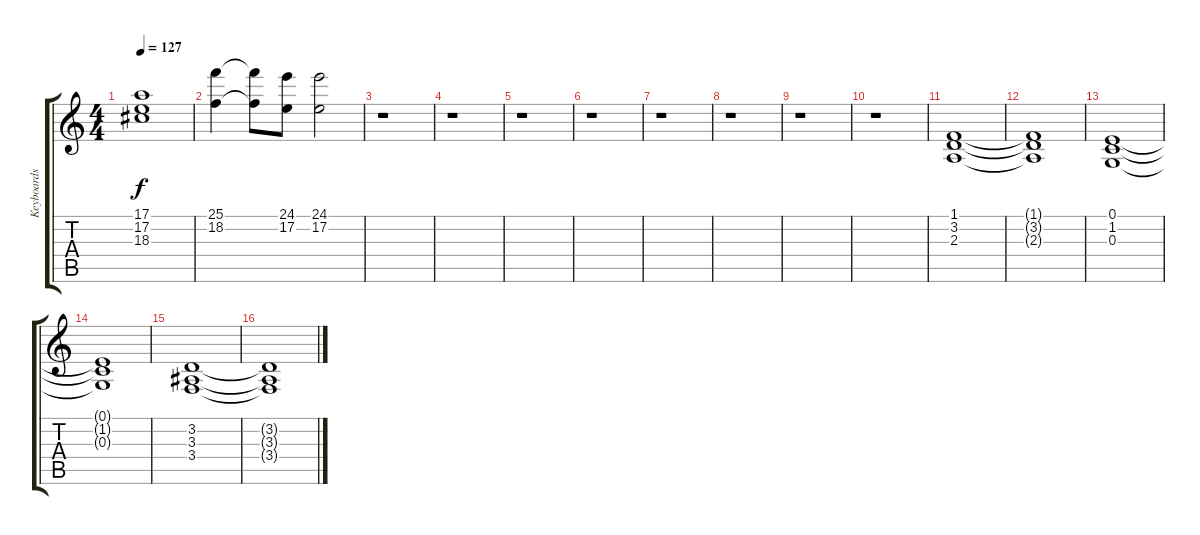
\track ("Keyboards" "Keyboards") {instrument synthstrings1}
\staff {score tabs}
\tuning (E4 B3 G3 D3 A2 E2) {hide}
\ts (4 4)
\tempo 127
\clef g2
\ks c
(17.1 17.2 18.3).1{dy f volume 13} |
(25.1 18.2).4 (25.1{t} 18.2{t}).8 (24.1 17.2).8 (24.1 17.2).2 |
r.1 |
r.1 |
r.1 |
r.1 |
r.1 |
r.1 |
r.1 |
r.1 |
(1.1 3.2 2.3).1 |
(1.1{t} 3.2{t} 2.3{t}).1 |
(0.1 1.2 0.3).1 |
(0.1{t} 1.2{t} 0.3{t}).1 |
(3.2 3.3 3.4).1 |
(3.2{t} 3.3{t} 3.4{t}).1
